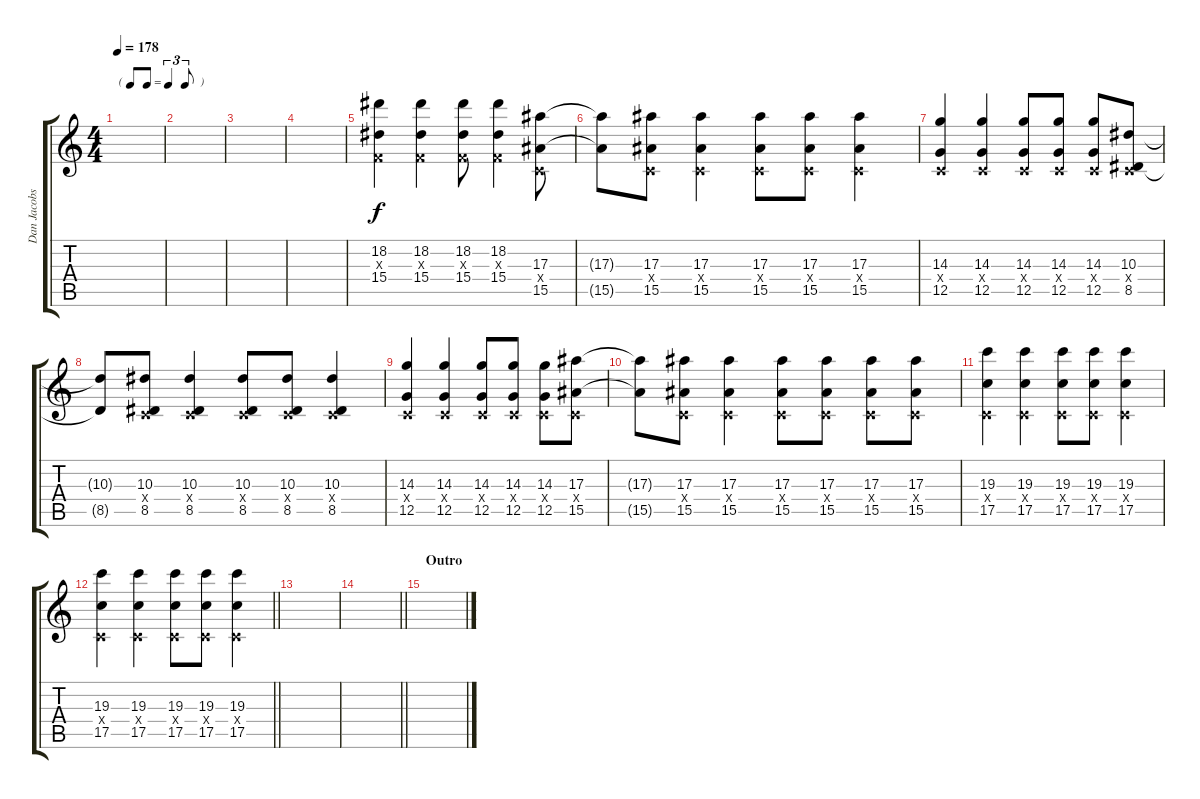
\track ("Dan Jacobs" "Dan Jacobs") {instrument distortionguitar}
\staff {score tabs}
\tuning (D4 A3 F3 C3 G2 C2) {hide}
\ts (4 4)
\tf triplet8th
\tempo 178
\clef g2
\ks c
|
|
|
|
(18.2 0.3{x} 15.4).4 (18.2 0.3{x} 15.4).4 (18.2 0.3{x} 15.4).8 (18.2 0.3{x} 15.4).4 (17.3 0.4{x} 15.5).8 |
(17.3{t} 15.5{t}).8 (17.3 0.4{x} 15.5).8 (17.3 0.4{x} 15.5).4 (17.3 0.4{x} 15.5).8 (17.3 0.4{x} 15.5).8 (17.3 0.4{x} 15.5).4 |
(14.3 0.4{x} 12.5).4 (14.3 0.4{x} 12.5).4 (14.3 0.4{x} 12.5).8 (14.3 0.4{x} 12.5).8 (14.3 0.4{x} 12.5).8 (10.3 0.4{x} 8.5).8 |
(10.3{t} 8.5{t}).8 (10.3 0.4{x} 8.5).8 (10.3 0.4{x} 8.5).4 (10.3 0.4{x} 8.5).8 (10.3 0.4{x} 8.5).8 (10.3 0.4{x} 8.5).4 |
(14.3 0.4{x} 12.5).4 (14.3 0.4{x} 12.5).4 (14.3 0.4{x} 12.5).8 (14.3 0.4{x} 12.5).8 (14.3 0.4{x} 12.5).8 (17.3 0.4{x} 15.5).8 |
(17.3{t} 15.5{t}).8 (17.3 0.4{x} 15.5).8 (17.3 0.4{x} 15.5).4 (17.3 0.4{x} 15.5).8 (17.3 0.4{x} 15.5).8 (17.3 0.4{x} 15.5).8 (17.3 0.4{x} 15.5).8 |
(19.3 0.4{x} 17.5).4 (19.3 0.4{x} 17.5).4 (19.3 0.4{x} 17.5).8 (19.3 0.4{x} 17.5).8 (19.3 0.4{x} 17.5).4 |
\barLineRight lightlight
(19.3 0.4{x} 17.5).4 (19.3 0.4{x} 17.5).4 (19.3 0.4{x} 17.5).8 (19.3 0.4{x} 17.5).8 (19.3 0.4{x} 17.5).4 |
|
\barLineRight lightlight
|
\section ("" "Outro")
